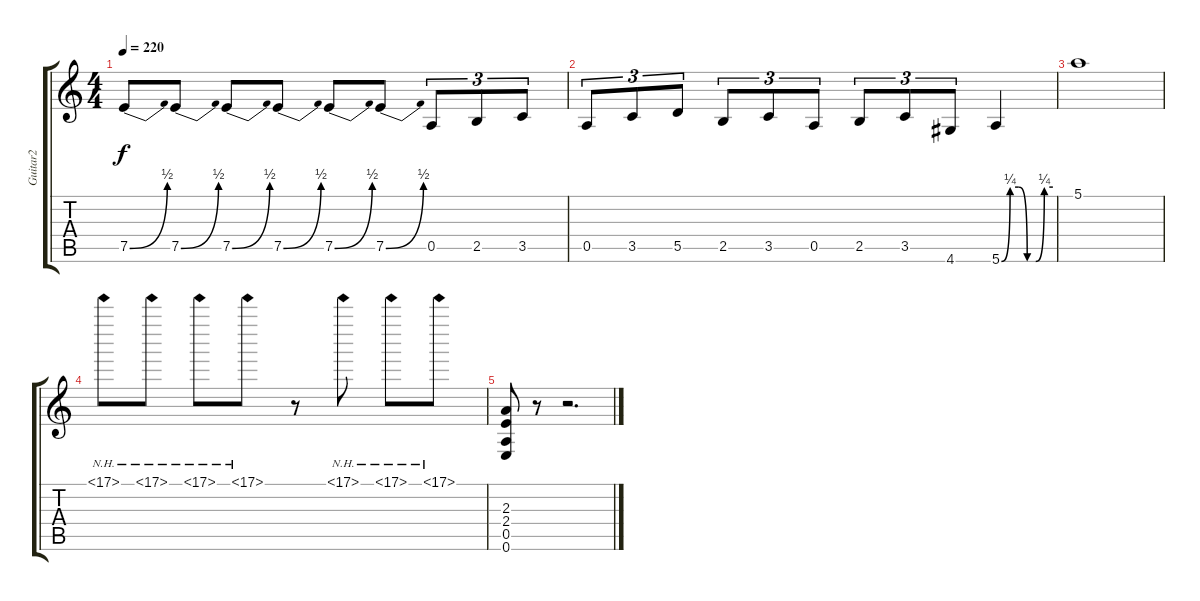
\track ("Guitar2" "Guitar2") {instrument distortionguitar}
\staff {score tabs}
\tuning (E4 B3 G3 D3 A2 E2) {hide}
\ts (4 4)
\tempo 220
\clef g2
\ks c
7.5{be (bend 0 0 60 2)}.8{dy f} 7.5{be (bend 0 0 60 2)}.8 7.5{be (bend 0 0 60 2)}.8 7.5{be (bend 0 0 60 2)}.8 7.5{be (bend 0 0 60 2)}.8 7.5{be (bend 0 0 60 2)}.8 0.5.8{tu (3 2)} 2.5.8{tu (3 2)} 3.5.8{tu (3 2)} |
0.5.8{tu (3 2)} 3.5.8{tu (3 2)} 5.5.8{tu (3 2)} 2.5.8{tu (3 2)} 3.5.8{tu (3 2)} 0.5.8{tu (3 2)} 2.5.8{tu (3 2)} 3.5.8{tu (3 2)} 4.6.8{tu (3 2)} 5.6{be (custom 0 0 10 1 20 1 30 0 40 0 50 1 60 1)}.4 |
5.1.1 |
17.1{nh}.8 17.1{nh}.8 17.1{nh}.8 17.1{nh}.8 r.8 17.1{nh}.8 17.1{nh}.8 17.1{nh}.8 |
(2.3 2.4 0.5 0.6).8 r.8 r.2{d}
